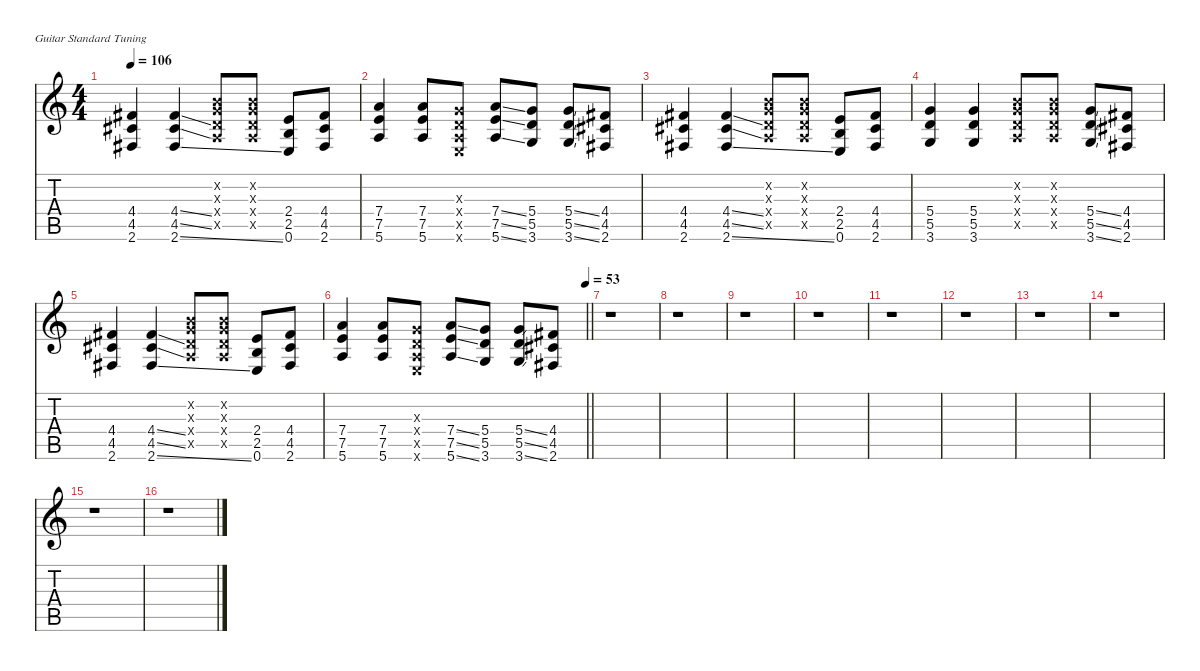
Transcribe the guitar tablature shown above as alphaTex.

\defaultSystemsLayout 4
\hideDynamics
\bracketExtendMode nobrackets
\singleTrackTrackNamePolicy hidden
\multiTrackTrackNamePolicy hidden
\otherSystemsTrackNameOrientation horizontal
\track ("James Hetfield Rythm" "dist.guit.") {defaultSystemsLayout 8 instrument distortionguitar}
\staff {score tabs}
\tuning (E4 B3 G3 D3 A2 E2)
\ts (4 4)
\tempo 106
\clef g2
\ks c
(4.4{acc #} 4.5{acc #} 2.6{acc #}).4{dy f beam Up} (4.4{ss acc #} 4.5{ss acc #} 2.6{ss acc #}).4{beam Up} (0.2{x} 0.3{x} 0.4{x} 0.5{x}).8{beam Up} (0.2{x} 0.3{x} 0.4{x} 0.5{x}).8{beam Up} (2.4 2.5 0.6).8{beam Up} (4.4{acc #} 4.5{acc #} 2.6{acc #}).8{beam Up} |
(7.4 7.5 5.6).4{beam Up} (7.4 7.5 5.6).8{beam Up} (0.3{x} 0.4{x} 0.5{x} 0.6{x}).8{beam Up} (7.4{ss} 7.5{ss} 5.6{ss}).8{beam Up} (5.4 5.5 3.6).8{beam Up} (5.4{ss} 5.5{ss} 3.6{ss}).8{beam Up} (4.4{acc #} 4.5{acc #} 2.6{acc #}).8{beam Up} |
(4.4{acc #} 4.5{acc #} 2.6{acc #}).4{beam Up} (4.4{ss acc #} 4.5{ss acc #} 2.6{ss acc #}).4{beam Up} (0.2{x} 0.3{x} 0.4{x} 0.5{x}).8{beam Up} (0.2{x} 0.3{x} 0.4{x} 0.5{x}).8{beam Up} (2.4 2.5 0.6).8{beam Up} (4.4{acc #} 4.5{acc #} 2.6{acc #}).8{beam Up} |
(5.4 5.5 3.6).4{beam Up} (5.4 5.5 3.6).4{beam Up} (0.2{x} 0.3{x} 0.4{x} 0.5{x}).8{beam Up} (0.2{x} 0.3{x} 0.4{x} 0.5{x}).8{beam Up} (5.4{ss} 5.5{ss} 3.6{ss}).8{beam Up} (4.4{acc #} 4.5{acc #} 2.6{acc #}).8{beam Up} |
(4.4{acc #} 4.5{acc #} 2.6{acc #}).4{beam Up} (4.4{ss acc #} 4.5{ss acc #} 2.6{ss acc #}).4{beam Up} (0.2{x} 0.3{x} 0.4{x} 0.5{x}).8{beam Up} (0.2{x} 0.3{x} 0.4{x} 0.5{x}).8{beam Up} (2.4 2.5 0.6).8{beam Up} (4.4{acc #} 4.5{acc #} 2.6{acc #}).8{beam Up} |
\tempo (53 1)
\barLineRight lightlight
(7.4 7.5 5.6).4{beam Up} (7.4 7.5 5.6).8{beam Up} (0.3{x} 0.4{x} 0.5{x} 0.6{x}).8{beam Up} (7.4{ss} 7.5{ss} 5.6{ss}).8{beam Up} (5.4 5.5 3.6).8{beam Up} (5.4{ss} 5.5{ss} 3.6{ss}).8{beam Up} (4.4{acc #} 4.5{acc #} 2.6{acc #}).8{beam Up} |
\tempo (53 hide)
r.1{beam Down} |
r.1{beam Down} |
r.1{beam Down} |
r.1{beam Down} |
r.1{beam Down} |
r.1{beam Down} |
r.1{beam Down} |
r.1{beam Down} |
r.1{beam Down} |
r.1{beam Down}
